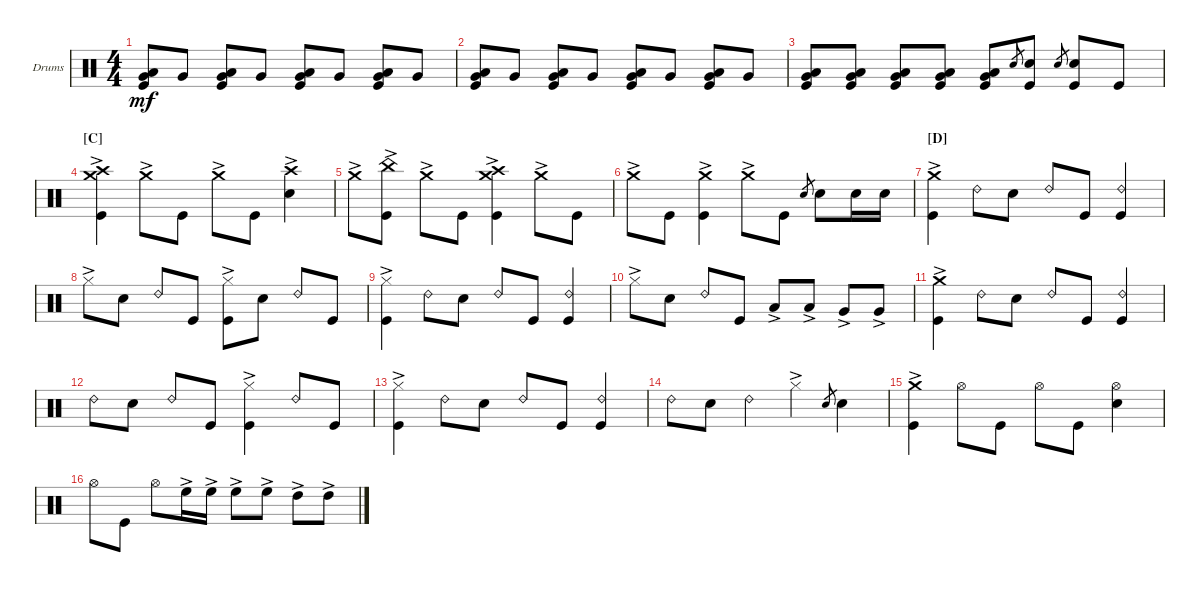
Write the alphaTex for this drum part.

\defaultSystemsLayout 4
\bracketExtendMode groupsimilarinstruments
\firstSystemTrackNameOrientation horizontal
\otherSystemsTrackNameOrientation horizontal
\track ("Joey Jordison" "Drums") {instrument percussion}
\staff {score}
\articulation defaults
\ts (4 4)
\tempo (140 hide)
\clef neutral
\scale
0.333333
\ks c
("Kick (hit)" "Very Low Tom (hit)" "Low Tom (hit)").8{dy mf} "Very Low Tom (hit)".8 ("Kick (hit)" "Very Low Tom (hit)" "Low Tom (hit)").8 "Very Low Tom (hit)".8 ("Kick (hit)" "Very Low Tom (hit)" "Low Tom (hit)").8 "Very Low Tom (hit)".8 ("Kick (hit)" "Very Low Tom (hit)" "Low Tom (hit)").8 "Very Low Tom (hit)".8 |
\scale
0.333333 ("Kick (hit)" "Very Low Tom (hit)" "Low Tom (hit)").8 "Very Low Tom (hit)".8 ("Kick (hit)" "Very Low Tom (hit)" "Low Tom (hit)").8 "Very Low Tom (hit)".8 ("Kick (hit)" "Very Low Tom (hit)" "Low Tom (hit)").8 "Very Low Tom (hit)".8 ("Kick (hit)" "Very Low Tom (hit)" "Low Tom (hit)").8 "Very Low Tom (hit)".8 |
\scale
0.333333 ("Kick (hit)" "Very Low Tom (hit)" "Low Tom (hit)").8 ("Kick (hit)" "Very Low Tom (hit)" "Low Tom (hit)").8 ("Kick (hit)" "Very Low Tom (hit)" "Low Tom (hit)").8 ("Kick (hit)" "Very Low Tom (hit)" "Low Tom (hit)").8 ("Kick (hit)" "Very Low Tom (hit)" "Low Tom (hit)").8 "Snare (hit) 2".8{gr} ("Kick (hit)" "Snare (hit) 2").8 "Snare (hit) 2".8{gr} ("Kick (hit)" "Snare (hit) 2").8 "Kick (hit)".8 |
\section ("C" "")
\tempo (142 hide)
\scale
0.333333 ("Crash medium (hit)"{ac} "Crash high (hit)"{ac} "Kick (hit)").4 "Crash medium (hit)"{ac}.8 "Kick (hit)".8 "Crash medium (hit)"{ac}.8 "Kick (hit)".8 ("Crash high (hit)"{ac} "Snare (hit) 2").4 |
\scale
0.333333 "Crash medium (hit)"{ac}.8 ("China (hit)"{ac} "Kick (hit)").8 "Crash medium (hit)"{ac}.8 "Kick (hit)".8 ("Crash medium (hit)"{ac} "Crash high (hit)"{ac} "Kick (hit)").4 "Crash medium (hit)"{ac}.8 "Kick (hit)".8 |
\scale
0.333333 "Crash medium (hit)"{ac}.8 "Kick (hit)".8 ("Crash medium (hit)"{ac} "Kick (hit)").4 "Crash medium (hit)"{ac}.8 "Kick (hit)".8 "Snare (hit) 2".8{gr} "Snare (hit) 2".8 "Snare (hit) 2".16 "Snare (hit) 2".16 |
\section ("D" "")
\tempo (150 hide)
\scale
0.333333 ("Kick (hit)" "Crash medium (hit)"{ac}).4 "Ride (bell) 2".8 "Snare (hit) 2".8 "Ride (bell) 2".8 "Kick (hit)".8 ("Ride (bell) 2" "Kick (hit)").4 |
\scale
0.333333 "Hi-Hat (closed)"{ac}.8 "Snare (hit) 2".8 "Ride (bell) 2".8 "Kick (hit)".8 ("Hi-Hat (closed)"{ac} "Kick (hit)").8 "Snare (hit) 2".8 "Ride (bell) 2".8 "Kick (hit)".8 |
\scale
0.333333 ("Hi-Hat (closed)"{ac} "Kick (hit)").4 "Ride (bell) 2".8 "Snare (hit) 2".8 "Ride (bell) 2".8 "Kick (hit)".8 ("Ride (bell) 2" "Kick (hit)").4 |
\scale
0.333333 "Hi-Hat (closed)"{ac}.8 "Snare (hit) 2".8 "Ride (bell) 2".8 "Kick (hit)".8 "Low Tom (hit)"{ac}.8 "Low Tom (hit)"{ac}.8 "Very Low Tom (hit)"{ac}.8 "Very Low Tom (hit)"{ac}.8 |
\scale
0.333333 ("Kick (hit)" "Crash medium (hit)"{ac}).4 "Ride (bell) 2".8 "Snare (hit) 2".8 "Ride (bell) 2".8 "Kick (hit)".8 ("Kick (hit)" "Ride (bell) 2").4 |
\scale
0.333333 "Ride (bell) 2".8 "Snare (hit) 2".8 "Ride (bell) 2".8 "Kick (hit)".8 ("Kick (hit)" "Hi-Hat (closed)"{ac}).4 "Ride (bell) 2".8 "Kick (hit)".8 |
\scale
0.333333 ("Hi-Hat (closed)"{ac} "Kick (hit)").4 "Ride (bell) 2".8 "Snare (hit) 2".8 "Ride (bell) 2".8 "Kick (hit)".8 ("Ride (bell) 2" "Kick (hit)").4 |
\scale
0.333333 "Ride (bell) 2".8 "Snare (hit) 2".8 "Ride (bell) 2".4 "Hi-Hat (closed)"{ac}.4 "Snare (hit) 2".8{gr} "Snare (hit) 2".4 |
\tempo (160 hide)
\scale
0.333333 ("Crash medium (hit)"{ac} "Kick (hit)").4 "Hi-Hat (open)".8 "Kick (hit)".8 "Hi-Hat (open)".8 "Kick (hit)".8 ("Hi-Hat (open)" "Snare (hit) 2").4 |
\scale
0.333333 "Hi-Hat (open)".8 "Kick (hit)".8 "Hi-Hat (open)".8 "High Floor Tom (hit)"{ac}.16 "High Floor Tom (hit)"{ac}.16 "High Floor Tom (hit)"{ac}.8 "High Floor Tom (hit)"{ac}.8 "High Tom (hit)"{ac}.8 "High Tom (hit)"{ac}.8
